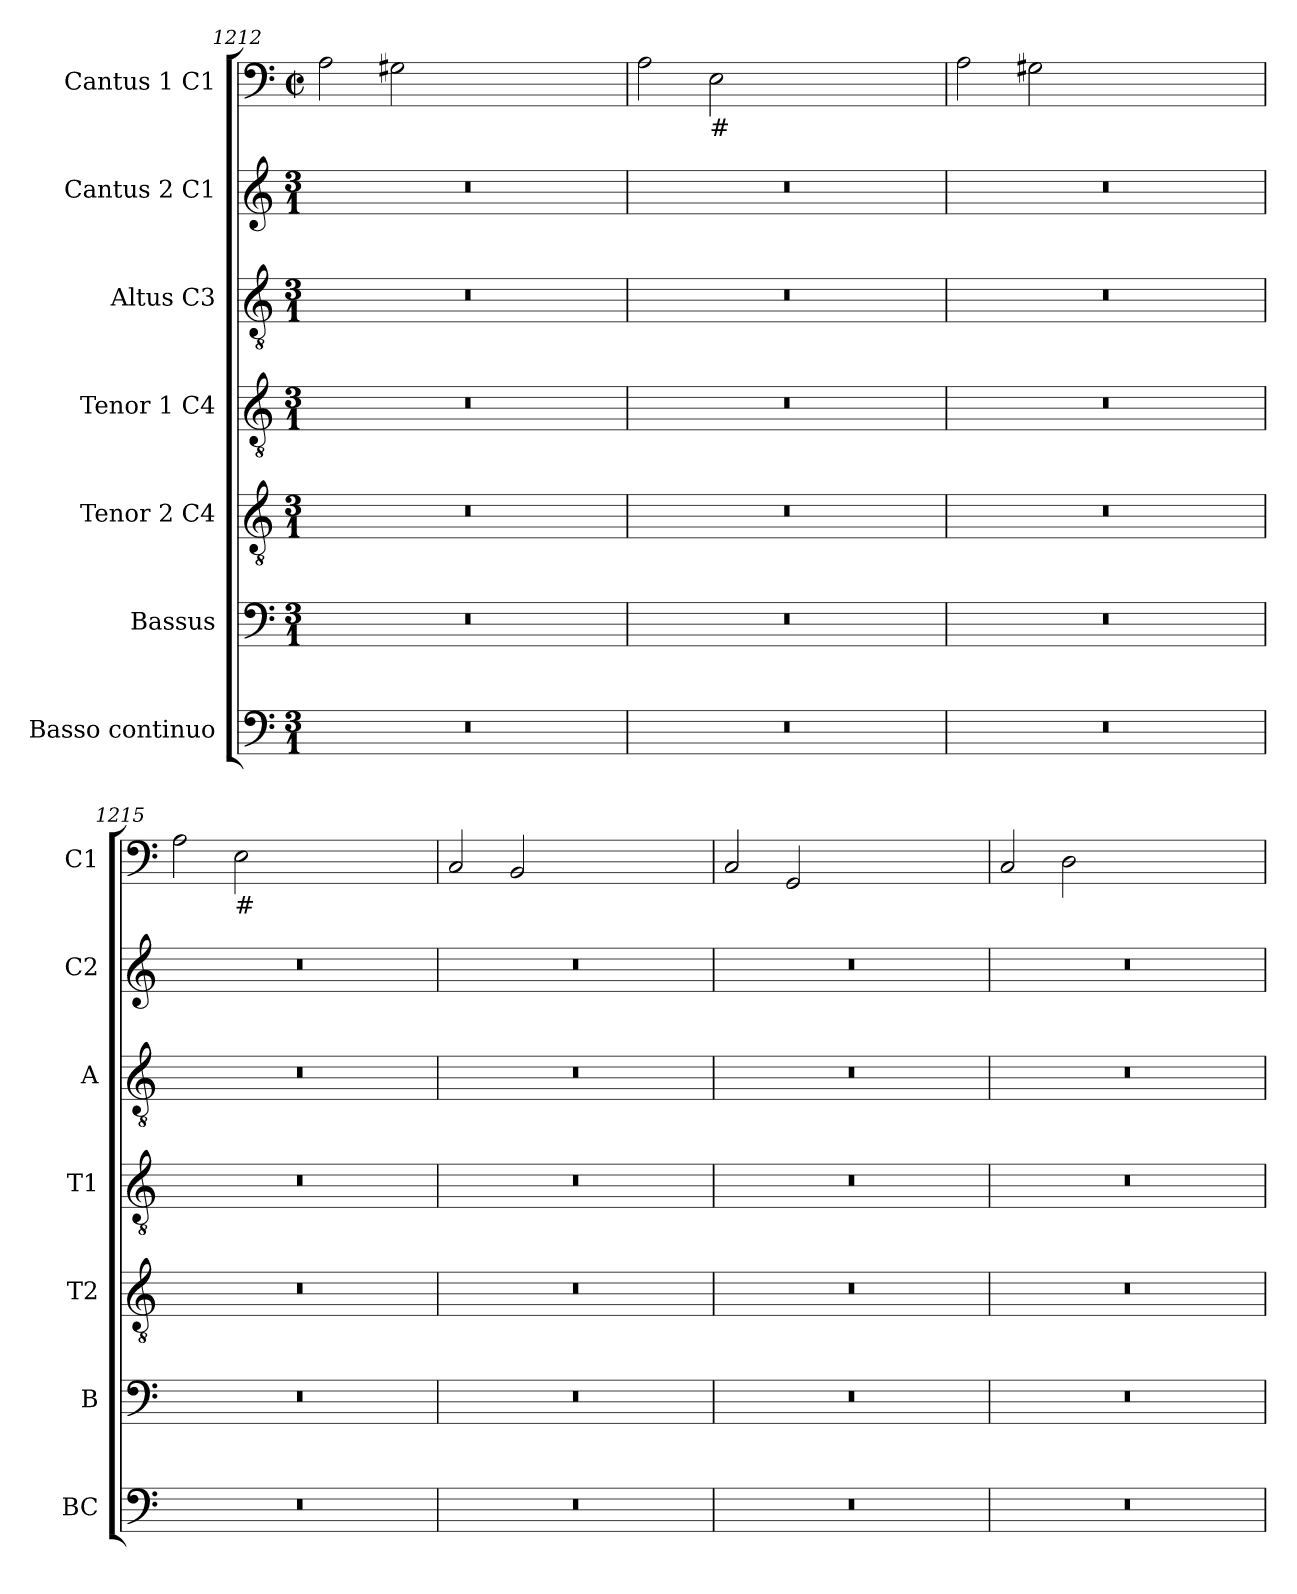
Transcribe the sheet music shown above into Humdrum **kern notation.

**kern	**kern	**kern	**kern	**kern	**kern	**kern
*part7	*part6	*part5	*part4	*part3	*part2	*part1
*staff7	*staff6	*staff5	*staff4	*staff3	*staff2	*staff1
*I"Basso continuo	*I"Bassus	*I"Tenor 2 C4	*I"Tenor 1 C4	*I"Altus C3	*I"Cantus 2 C1	*I"Cantus 1 C1
*I'BC	*I'B	*I'T2	*I'T1	*I'A	*I'C2	*I'C1
!!LO:PB:g=z
*clefF4	*clefF4	*clefGv2	*clefGv2	*clefGv2	*clefG2	*clefF4
*ITrd7c12	*	*	*	*	*	*
*k[]	*k[]	*k[]	*k[]	*k[]	*k[]	*k[]
*C:	*C:	*C:	*C:	*C:	*C:	*C:
*M3/1	*M3/1	*M3/1	*M3/1	*M3/1	*M3/1	*M2/2
*	*	*	*	*	*	*met(c|)
=1212	=1212	=1212	=1212	=1212	=1212	=1212
0.r	0.r	0.r	0.r	0.r	0.r	2A\
.	.	.	.	.	.	2G#X>\
.	.	.	.	.	.	0ryy
=1213	=1213	=1213	=1213	=1213	=1213	=1213
0.r	0.r	0.r	0.r	0.r	0.r	2A\
!	!	!	!	!	!	!LO:TX:b:t=#
.	.	.	.	.	.	2E\
.	.	.	.	.	.	0ryy
=1214	=1214	=1214	=1214	=1214	=1214	=1214
0.r	0.r	0.r	0.r	0.r	0.r	2A\
.	.	.	.	.	.	2G#X>\
.	.	.	.	.	.	0ryy
=1215	=1215	=1215	=1215	=1215	=1215	=1215
0.r	0.r	0.r	0.r	0.r	0.r	2A\
!	!	!	!	!	!	!LO:TX:b:t=#
.	.	.	.	.	.	2E\
.	.	.	.	.	.	0ryy
=1216	=1216	=1216	=1216	=1216	=1216	=1216
0.r	0.r	0.r	0.r	0.r	0.r	2C/
.	.	.	.	.	.	2BB</
.	.	.	.	.	.	0ryy
=1217	=1217	=1217	=1217	=1217	=1217	=1217
0.r	0.r	0.r	0.r	0.r	0.r	2C/
.	.	.	.	.	.	2GG/
.	.	.	.	.	.	0ryy
=1218	=1218	=1218	=1218	=1218	=1218	=1218
0.r	0.r	0.r	0.r	0.r	0.r	2C/
.	.	.	.	.	.	2D\
.	.	.	.	.	.	0ryy
=	=	=	=	=	=	=
*-	*-	*-	*-	*-	*-	*-
